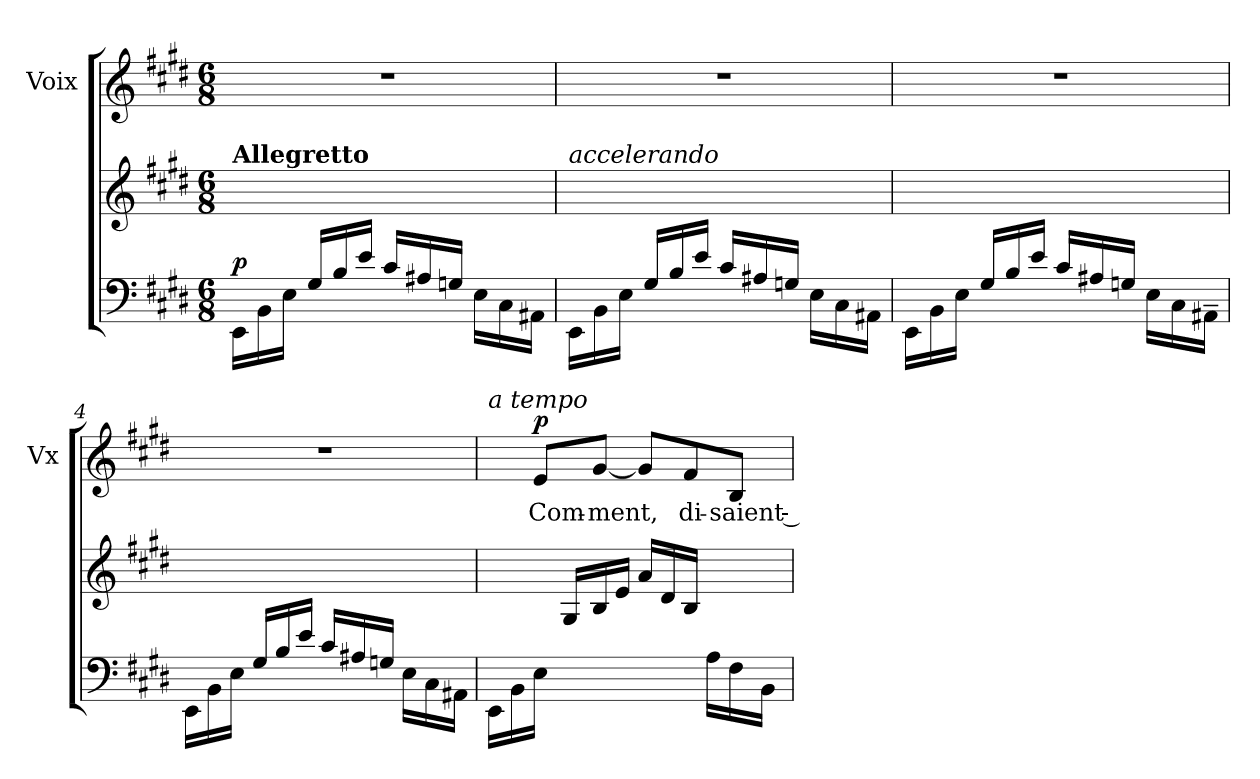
**kern	**kern	**dynam	**kern	**text	**dynam
*part2	*part2	*part2	*part1	*part1	*part1
*staff3	*staff2	*staff2/3	*staff1	*staff1	*staff1
*	*	*	*I"Voix	*	*
*	*	*	*I'Vx	*	*
*clefF4	*clefG2	*	*clefG2	*	*
*k[f#c#g#d#]	*k[f#c#g#d#]	*	*k[f#c#g#d#]	*	*
*E:	*E:	*	*E:	*	*
*M6/8	*M6/8	*	*M6/8	*	*
=1	=1	=1	=1	=1	=1
!	!LO:TX:a:B:t=Allegretto	!	!	!	!
!	!	!LO:DY:a=2	!	!	!
16EE\LL	2.ryy	p	2.r	.	.
16BB\	.	.	.	.	.
16E\JJ	.	.	.	.	.
16G#/LL	.	.	.	.	.
16B/	.	.	.	.	.
16e/JJ	.	.	.	.	.
16c#/LL	.	.	.	.	.
16A#X/	.	.	.	.	.
16Gn/JJ	.	.	.	.	.
16E\LL	.	.	.	.	.
16C#\	.	.	.	.	.
16AA#X\JJ	.	.	.	.	.
=2	=2	=2	=2	=2	=2
!	!LO:TX:a:i:t=accelerando	!	!	!	!
16EE\LL	2.ryy	.	2.r	.	.
16BB\	.	.	.	.	.
16E\JJ	.	.	.	.	.
16G#/LL	.	.	.	.	.
16B/	.	.	.	.	.
16e/JJ	.	.	.	.	.
16c#/LL	.	.	.	.	.
16A#X/	.	.	.	.	.
16Gn/JJ	.	.	.	.	.
16E\LL	.	.	.	.	.
16C#\	.	.	.	.	.
16AA#X\JJ	.	.	.	.	.
=3	=3	=3	=3	=3	=3
16EE\LL	2.ryy	.	2.r	.	.
16BB\	.	.	.	.	.
16E\JJ	.	.	.	.	.
16G#/LL	.	.	.	.	.
16B/	.	.	.	.	.
16e/JJ	.	.	.	.	.
16c#/LL	.	.	.	.	.
16A#X/	.	.	.	.	.
16Gn/JJ	.	.	.	.	.
16E\LL	.	.	.	.	.
16C#\	.	.	.	.	.
16AA#X~>\JJ	.	.	.	.	.
!!LO:LB:g=z
=4	=4	=4	=4	=4	=4
16EE\LL	2.ryy	.	2.r	.	.
16BB\	.	.	.	.	.
16E\JJ	.	.	.	.	.
16G#/LL	.	.	.	.	.
16B/	.	.	.	.	.
16e/JJ	.	.	.	.	.
16c#/LL	.	.	.	.	.
16A#X/	.	.	.	.	.
16Gn/JJ	.	.	.	.	.
16E\LL	.	.	.	.	.
16C#\	.	.	.	.	.
16AA#X\JJ	.	.	.	.	.
=5	=5	=5	=5	=5	=5
!	!	!	!LO:TX:a:i:t=a tempo	!	!
16EE\LL	8.ryy	.	8ryy	.	.
16BB\	.	.	.	.	.
!	!	!	!	!LO:LY:b	!LO:DY:a
16E\JJ	.	.	8e/L	Com-	p
8.ryy	16G#/LL	.	.	.	.
!	!	!	!	!LO:LY:b	!
.	16B/	.	[8g#/J	-ment,	.
.	16e/JJ	.	.	.	.
8.ryy	16a/LL	.	8g#/L]	.	.
.	16d#/	.	.	.	.
!	!	!	!	!LO:LY:b	!
.	16B/JJ	.	8f#/	di-	.
16A\LL	8.ryy	.	.	.	.
!	!	!	!	!LO:LY:b	!
16F#\	.	.	8B/J	-saient ‑-	.
16BB\JJ	.	.	.	.	.
=	=	=	=	=	=
*-	*-	*-	*-	*-	*-
